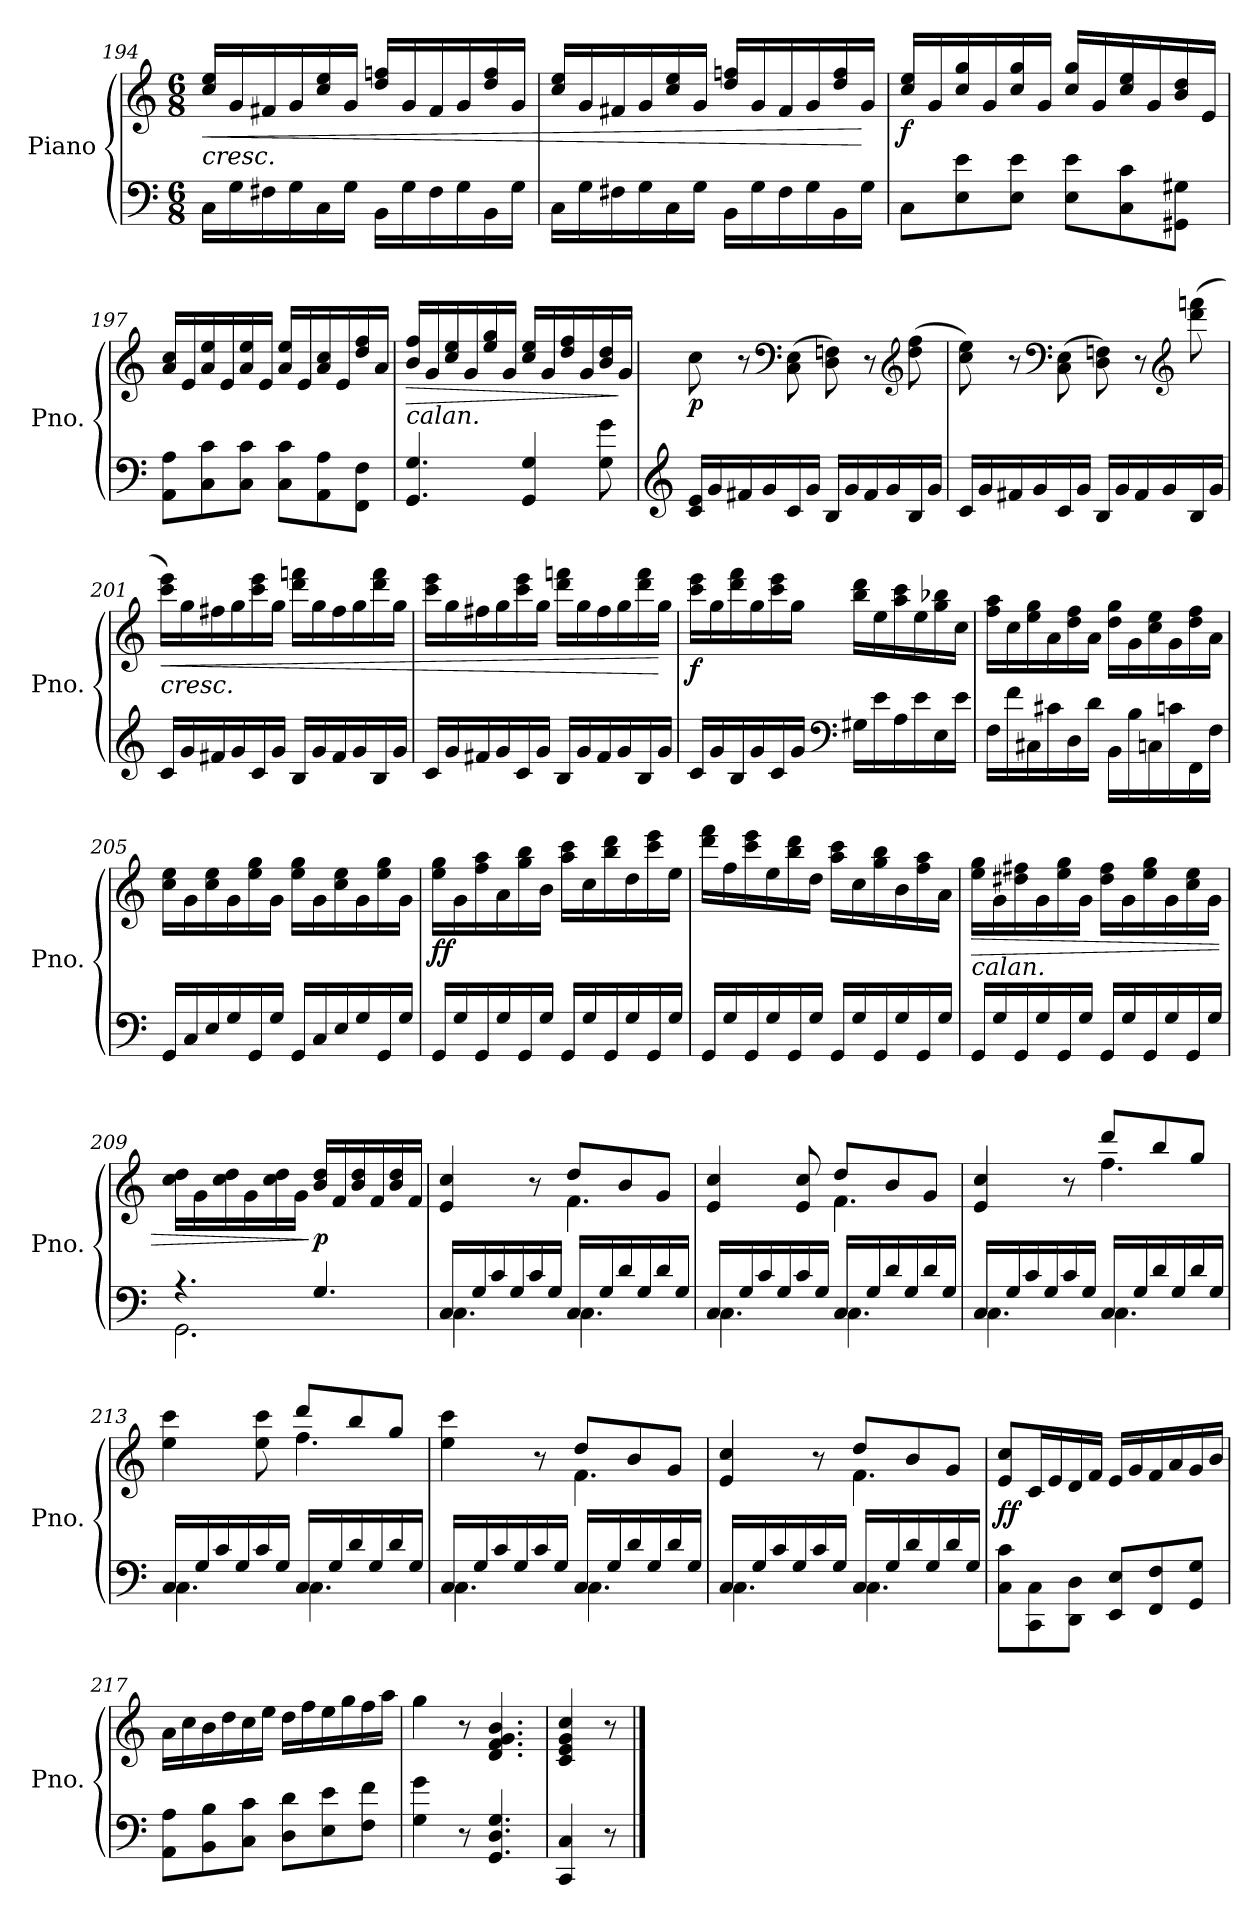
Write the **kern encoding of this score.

**kern	**kern	**dynam
*part1	*part1	*part1
*staff2	*staff1	*staff1/2
*I"Piano	*	*
*I'Pno.	*	*
*clefF4	*clefG2	*
*k[]	*k[]	*
*C:	*C:	*
*M6/8	*M6/8	*
=194	=194	=194
!	!LO:TX:b:i:t=cresc.	!
!	!	!LO:HP:b
16C\LL	16cc/ 16ee/LL	<
16G\	16g/	.
16F#X\	16f#X/	.
16G\	16g/	.
16C\	16cc/ 16ee/	.
16G\JJ	16g/JJ	.
16BB\LL	16dd/ 16ffn/LL	.
16G\	16g/	.
16F#\	16f#/	.
16G\	16g/	.
16BB\	16dd/ 16ff/	.
16G\JJ	16g/JJ	.
!!LO:PB:g=z
=195	=195	=195
16C\LL	16cc/ 16ee/LL	.
16G\	16g/	.
16F#X\	16f#X/	.
16G\	16g/	.
16C\	16cc/ 16ee/	.
16G\JJ	16g/JJ	.
16BB\LL	16dd/ 16ffn/LL	.
16G\	16g/	.
16F#\	16f#/	.
16G\	16g/	.
16BB\	16dd/ 16ff/	.
16G\JJ	16g/JJ	[
=196	=196	=196
!	!	!LO:DY:b
8C\L	16cc/ 16ee/LL	f
.	16g/	.
8E\ 8e\	16cc/ 16gg/	.
.	16g/	.
8E\ 8e\J	16cc/ 16gg/	.
.	16g/JJ	.
8E\ 8e\L	16cc/ 16gg/LL	.
.	16g/	.
8C\ 8c\	16cc/ 16ee/	.
.	16g/	.
8GG#X\ 8G#X\J	16b/ 16dd/	.
.	16e/JJ	.
=197	=197	=197
8AA\ 8A\L	16a/ 16cc/LL	.
.	16e/	.
8C\ 8c\	16a/ 16ee/	.
.	16e/	.
8C\ 8c\J	16a/ 16ee/	.
.	16e/JJ	.
8C\ 8c\L	16a/ 16ee/LL	.
.	16e/	.
8AA\ 8A\	16a/ 16cc/	.
.	16e/	.
8FF\ 8F\J	16dd/ 16ff/	.
.	16a/JJ	.
=198	=198	=198
!	!LO:TX:b:i:t=calan.	!
!	!	!LO:HP:b
4.GG/ 4.G/	16b/ 16ff/LL	>
.	16g/	.
.	16cc/ 16ee/	.
.	16g/	.
.	16ee/ 16gg/	.
.	16g/JJ	.
4GG/ 4G/	16cc/ 16ee/LL	.
.	16g/	.
.	16dd/ 16ff/	.
.	16g/	.
8G\ 8g\	16b/ 16dd/	.
.	16g/JJ	]
!!LO:LB:g=z
=199	=199	=199
*clefG2	*	*
!	!	!LO:DY:b
16c/ 16e/LL	8cc\	p
16g/	.	.
16f#X/	8r	.
16g/	.	.
*	*clefF4	*
16c/	(8C\ 8E\	.
16g/JJ	.	.
16B/LL	8D\ 8Fn\)	.
16g/	.	.
16f#/	8r	.
16g/	.	.
*	*clefG2	*
16B/	(8dd\ 8ff\	.
16g/JJ	.	.
=200	=200	=200
16c/LL	8cc\ 8ee\)	.
16g/	.	.
16f#X/	8r	.
16g/	.	.
*	*clefF4	*
16c/	(8C\ 8E\	.
16g/JJ	.	.
16B/LL	8D\ 8Fn\)	.
16g/	.	.
16f#/	8r	.
16g/	.	.
*	*clefG2	*
16B/	(8ddd\ 8fffn\	.
16g/JJ	.	.
=201	=201	=201
!	!LO:TX:b:i:t=cresc.	!
!	!	!LO:HP:b
16c/LL	16ccc\ 16eee\LL)	<
16g/	16gg\	.
16f#X/	16ff#X\	.
16g/	16gg\	.
16c/	16ccc\ 16eee\	.
16g/JJ	16gg\JJ	.
16B/LL	16ddd\ 16fffn\LL	.
16g/	16gg\	.
16f#/	16ff#\	.
16g/	16gg\	.
16B/	16ddd\ 16fff\	.
16g/JJ	16gg\JJ	.
!!LO:LB:g=z
=202	=202	=202
16c/LL	16ccc\ 16eee\LL	.
16g/	16gg\	.
16f#X/	16ff#X\	.
16g/	16gg\	.
16c/	16ccc\ 16eee\	.
16g/JJ	16gg\JJ	.
16B/LL	16ddd\ 16fffn\LL	.
16g/	16gg\	.
16f#/	16ff#\	.
16g/	16gg\	.
16B/	16ddd\ 16fff\	.
16g/JJ	16gg\JJ	[
=203	=203	=203
!	!	!LO:DY:b
16c/LL	16ccc\ 16eee\LL	f
16g/	16gg\	.
16B/	16ddd\ 16fff\	.
16g/	16gg\	.
16c/	16ccc\ 16eee\	.
16g/JJ	16gg\JJ	.
*clefF4	*	*
16G#X\LL	16bb\ 16ddd\LL	.
16e\	16ee\	.
16A\	16aa\ 16ccc\	.
16e\	16ee\	.
16E\	16gg\ 16bb-X\	.
16e\JJ	16cc\JJ	.
=204	=204	=204
16F\LL	16ff\ 16aa\LL	.
16f\	16cc\	.
16C#X\	16ee\ 16gg\	.
16c#X\	16a\	.
16D\	16dd\ 16ff\	.
16d\JJ	16a\JJ	.
16BB\LL	16dd\ 16gg\LL	.
16B\	16g\	.
16Cn\	16cc\ 16ee\	.
16cn\	16g\	.
16FF\	16dd\ 16ff\	.
16F\JJ	16a\JJ	.
!!LO:LB:g=z
=205	=205	=205
16GG/LL	16cc\ 16ee\LL	.
16C/	16g\	.
16E/	16cc\ 16ee\	.
16G/	16g\	.
16GG/	16ee\ 16gg\	.
16G/JJ	16g\JJ	.
16GG/LL	16ee\ 16gg\LL	.
16C/	16g\	.
16E/	16cc\ 16ee\	.
16G/	16g\	.
16GG/	16ee\ 16gg\	.
16G/JJ	16g\JJ	.
=206	=206	=206
!	!	!LO:DY:b
16GG/LL	16ee\ 16gg\LL	ff
16G/	16g\	.
16GG/	16ff\ 16aa\	.
16G/	16a\	.
16GG/	16gg\ 16bb\	.
16G/JJ	16b\JJ	.
16GG/LL	16aa\ 16ccc\LL	.
16G/	16cc\	.
16GG/	16bb\ 16ddd\	.
16G/	16dd\	.
16GG/	16ccc\ 16eee\	.
16G/JJ	16ee\JJ	.
=207	=207	=207
16GG/LL	16ddd\ 16fff\LL	.
16G/	16ff\	.
16GG/	16ccc\ 16eee\	.
16G/	16ee\	.
16GG/	16bb\ 16ddd\	.
16G/JJ	16dd\JJ	.
16GG/LL	16aa\ 16ccc\LL	.
16G/	16cc\	.
16GG/	16gg\ 16bb\	.
16G/	16b\	.
16GG/	16ff\ 16aa\	.
16G/JJ	16a\JJ	.
=208	=208	=208
!	!LO:TX:b:i:t=calan.	!
!	!	!LO:HP:b
16GG/LL	16ee\ 16gg\LL	>
16G/	16g\	.
16GG/	16dd#X\ 16ff#X\	.
16G/	16g\	.
16GG/	16ee\ 16gg\	.
16G/JJ	16g\JJ	.
16GG/LL	16dd#\ 16ff#\LL	.
16G/	16g\	.
16GG/	16ee\ 16gg\	.
16G/	16g\	.
16GG/	16cc\ 16ee\	.
16G/JJ	16g\JJ	.
!!LO:LB:g=z
=209	=209	=209
*^	*	*
4.r	2.GG\	16cc\ 16dd\LL	.
.	.	16g\	.
.	.	16cc\ 16dd\	.
.	.	16g\	.
.	.	16cc\ 16dd\	.
.	.	16g\JJ	.
!	!	!	!LO:DY:n=1:b
4.G/	.	16b/ 16dd/LL	] p
.	.	16f/	.
.	.	16b/ 16dd/	.
.	.	16f/	.
.	.	16b/ 16dd/	.
.	.	16f/JJ	.
=210	=210	=210	=210
*	*	*^	*
16C/LL	4.C\	4e/ 4cc/	4.ryy	.
16G/	.	.	.	.
16c/	.	.	.	.
16G/	.	.	.	.
16c/	.	8r	.	.
16G/JJ	.	.	.	.
16C/LL	4.C\	8dd/L	4.f\	.
16G/	.	.	.	.
16d/	.	8b/	.	.
16G/	.	.	.	.
16d/	.	8g/J	.	.
16G/JJ	.	.	.	.
=211	=211	=211	=211	=211
16C/LL	4.C\	4e/ 4cc/	4.ryy	.
16G/	.	.	.	.
16c/	.	.	.	.
16G/	.	.	.	.
16c/	.	8e/ 8cc/	.	.
16G/JJ	.	.	.	.
16C/LL	4.C\	8dd/L	4.f\	.
16G/	.	.	.	.
16d/	.	8b/	.	.
16G/	.	.	.	.
16d/	.	8g/J	.	.
16G/JJ	.	.	.	.
!!LO:LB:g=z	!!
=212	=212	=212	=212	=212
16C/LL	4.C\	4e/ 4cc/	4.ryy	.
16G/	.	.	.	.
16c/	.	.	.	.
16G/	.	.	.	.
16c/	.	8r	.	.
16G/JJ	.	.	.	.
16C/LL	4.C\	8ddd/L	4.ff\	.
16G/	.	.	.	.
16d/	.	8bb/	.	.
16G/	.	.	.	.
16d/	.	8gg/J	.	.
16G/JJ	.	.	.	.
!!LO:PB:g=z	!!
=213	=213	=213	=213	=213
16C/LL	4.C\	4ee\ 4ccc\	4.ryy	.
16G/	.	.	.	.
16c/	.	.	.	.
16G/	.	.	.	.
16c/	.	8ee\ 8ccc\	.	.
16G/JJ	.	.	.	.
16C/LL	4.C\	8ddd/L	4.ff\	.
16G/	.	.	.	.
16d/	.	8bb/	.	.
16G/	.	.	.	.
16d/	.	8gg/J	.	.
16G/JJ	.	.	.	.
=214	=214	=214	=214	=214
16C/LL	4.C\	4ee\ 4ccc\	4.ryy	.
16G/	.	.	.	.
16c/	.	.	.	.
16G/	.	.	.	.
16c/	.	8r	.	.
16G/JJ	.	.	.	.
16C/LL	4.C\	8dd/L	4.f\	.
16G/	.	.	.	.
16d/	.	8b/	.	.
16G/	.	.	.	.
16d/	.	8g/J	.	.
16G/JJ	.	.	.	.
=215	=215	=215	=215	=215
16C/LL	4.C\	4e/ 4cc/	4.ryy	.
16G/	.	.	.	.
16c/	.	.	.	.
16G/	.	.	.	.
16c/	.	8r	.	.
16G/JJ	.	.	.	.
16C/LL	4.C\	8dd/L	4.f\	.
16G/	.	.	.	.
16d/	.	8b/	.	.
16G/	.	.	.	.
16d/	.	8g/J	.	.
16G/JJ	.	.	.	.
*v	*v	*	*	*
*	*v	*v	*
!!LO:LB:g=z
=216	=216	=216
!	!	!LO:DY:b
8C\ 8c\L	8e/ 8cc/L	ff
8CC\ 8C\	16c/L	.
.	16e/	.
8DD\ 8D\J	16d/	.
.	16f/JJ	.
8EE/ 8E/L	16e/LL	.
.	16g/	.
8FF/ 8F/	16f/	.
.	16a/	.
8GG/ 8G/J	16g/	.
.	16b/JJ	.
=217	=217	=217
8AA\ 8A\L	16a\LL	.
.	16cc\	.
8BB\ 8B\	16b\	.
.	16dd\	.
8C\ 8c\J	16cc\	.
.	16ee\JJ	.
8D\ 8d\L	16dd\LL	.
.	16ff\	.
8E\ 8e\	16ee\	.
.	16gg\	.
8F\ 8f\J	16ff\	.
.	16aa\JJ	.
=218	=218	=218
4G\ 4g\	4gg\	.
8r	8r	.
4.GG/ 4.D/ 4.G/	4.d/ 4.f/ 4.g/ 4.b/	.
=219	=219	=219
4CC/ 4C/	4c/ 4e/ 4g/ 4cc/	.
8r	8r	.
==	==	==
*-	*-	*-
